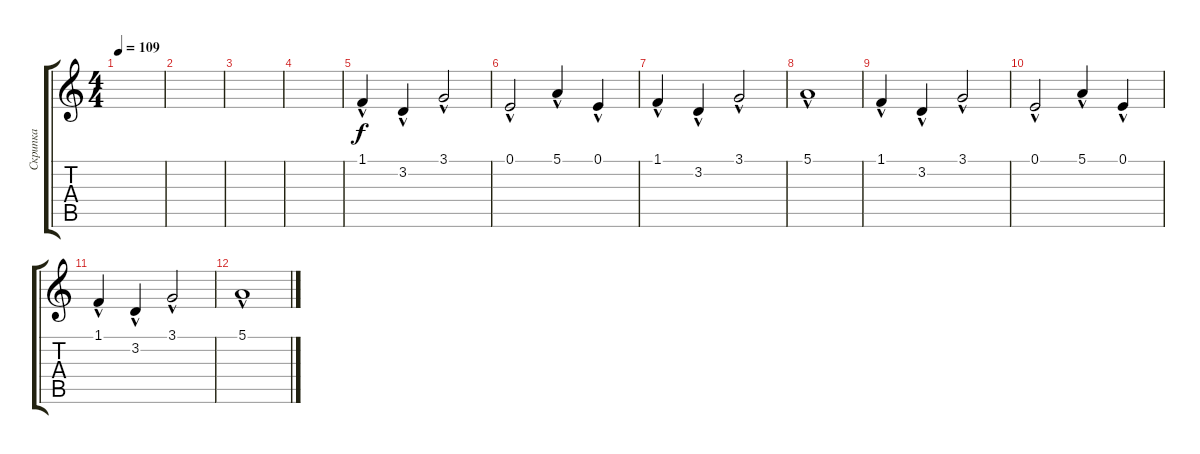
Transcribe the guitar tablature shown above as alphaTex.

\track ("Скрипка" "Скрипка") {instrument viola}
\staff {score tabs}
\tuning (E4 B3 G3 D3 A2 E2) {hide}
\ts (4 4)
\tempo 109
\clef g2
\ks c
|
|
|
|
1.1{hac}.4 3.2{hac}.4 3.1{hac}.2 |
0.1{hac}.2 5.1{hac}.4 0.1{hac}.4 |
1.1{hac}.4 3.2{hac}.4 3.1{hac}.2 |
5.1{hac}.1 |
1.1{hac}.4 3.2{hac}.4 3.1{hac}.2 |
0.1{hac}.2 5.1{hac}.4 0.1{hac}.4 |
1.1{hac}.4 3.2{hac}.4 3.1{hac}.2 |
5.1{hac}.1
